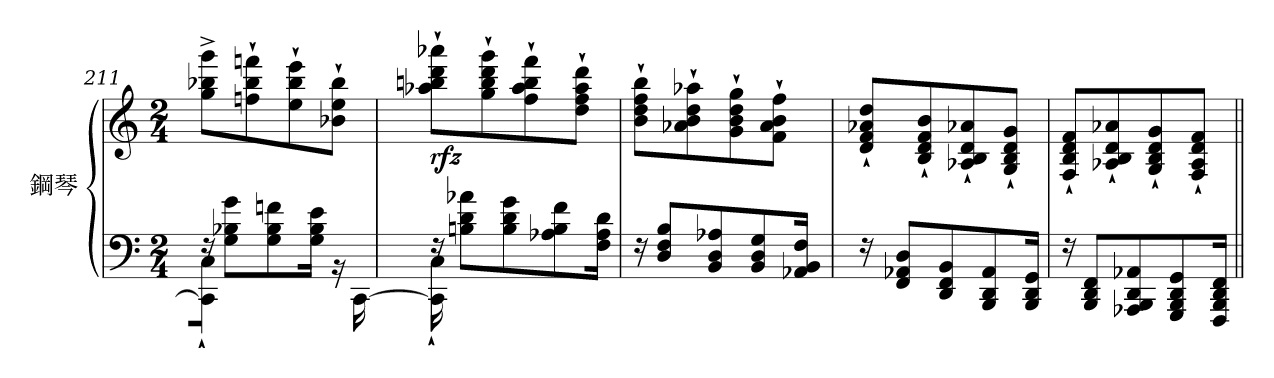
**kern	**kern	**dynam
*part1	*part1	*part1
*staff2	*staff1	*staff1/2
*I"鋼琴	*	*
*clefF4	*clefG2	*
*k[]	*k[]	*
*M2/4	*M2/4	*
=211	=211	=211
*^	*	*
16rF	16CC\]` 16C\`JJ	8gg\^ 8bb-X\^ 8ggg\^L	.
8G\ 8B-X\ 8g\L	16ryy	.	.
*v	*v	*	*
.	8ffn\` 8bb-\` 8fffn\`	.
8G\ 8B-\ 8fn\	.	.
*	*MM140	*
.	8ee\` 8bb-\` 8eee\`	.
16G\ 16B-\ 16e\Jk	.	.
*	*MM130	*
*^	*	*
8ryy	16rBB	8b-X\` 8ee\` 8bb-\`J	.
.	[16CC\	.	.
!!LO:LB:g=z
=212	=212	=212	=212
*	*	*MM108	*
!	!	!	!LO:DY:b
16rF	16CC\]` 16C\`	8aa-X\` 8bbn\` 8ddd\` 8aaa-X\`L	rfz
8Bn\ 8d\ 8a-X\L	4..ryy	.	.
*	*	*MM125	*
.	.	8gg\` 8bb\` 8ddd\` 8ggg\`	.
8B\ 8d\ 8g\	.	.	.
*	*	*MM130	*
.	.	8ff\` 8aa-\` 8bb\` 8fff\`	.
8A-X\ 8B\ 8f\	.	.	.
*	*	*MM135	*
.	.	8dd\` 8ff\` 8aa-\` 8ddd\`J	.
16F\ 16A-\ 16d\Jk	.	.	.
*v	*v	*	*
=213	=213	=213
*	*MM140	*
16rF	8b\` 8dd\` 8ff\` 8bb\`L	.
8D/ 8F/ 8B/L	.	.
.	8a-X\` 8b\` 8dd\` 8aa-X\`	.
8BB/ 8D/ 8A-X/	.	.
.	8g\` 8b\` 8dd\` 8gg\`	.
8BB/ 8D/ 8G/	.	.
.	8f\` 8a-\` 8b\` 8ff\`J	.
16AA-X/ 16BB/ 16F/Jk	.	.
=214	=214	=214
16rF	8d/` 8f/` 8a-X/` 8dd/`L	.
8FF/ 8AA-X/ 8D/L	.	.
.	8B/` 8d/` 8f/` 8b/`	.
8DD/ 8FF/ 8BB/	.	.
.	8A-X/` 8B/` 8d/` 8a-X/`	.
8BBB/ 8DD/ 8AA-/	.	.
.	8G/` 8B/` 8d/` 8g/`J	.
16BBB/ 16DD/ 16GG/Jk	.	.
=215	=215	=215
*	*MM130	*
16rF	8F/` 8B/` 8d/` 8f/`L	.
8BBB/ 8DD/ 8FF/L	.	.
*	*MM120	*
.	8A-X/` 8B/` 8d/` 8a-X/`	.
8AAA-X/ 8BBB/ 8DD/ 8AA-X/	.	.
*	*MM110	*
.	8G/` 8B/` 8d/` 8g/`	.
8GGG/ 8BBB/ 8DD/ 8GG/	.	.
*	*MM80	*
.	8F/` 8A-/` 8d/` 8f/`J	.
*	*MM60	*
16FFF/ 16BBB/ 16DD/ 16FF/Jk	.	.
=||	=||	=||
*-	*-	*-
